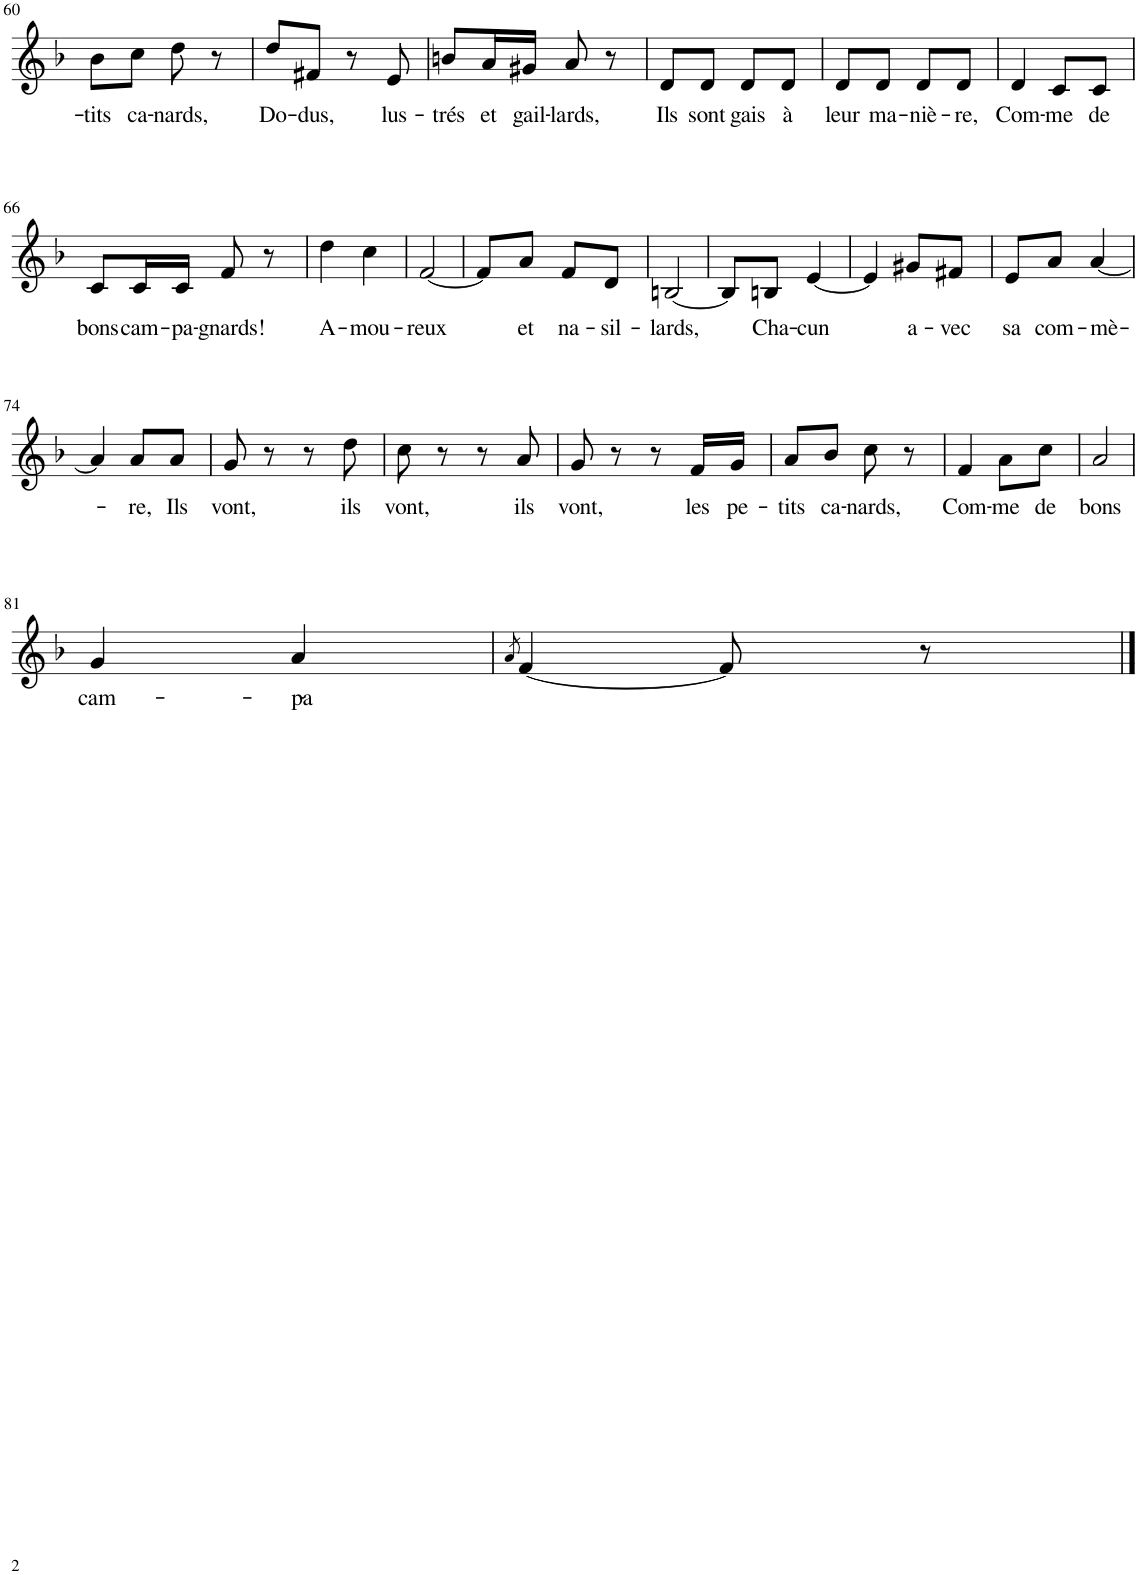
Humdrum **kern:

**kern	**text
*part1	*part1
*staff1	*staff1
*I"Piano	*
*I'Pno	*
!!LO:PB:g=z
*clefG2	*
*k[b-]	*
*M2/4	*
=60	=60
!	!LO:LY:b
8b-\L	-tits
!	!LO:LY:b
8cc\J	ca-
!	!LO:LY:b
8dd\	-nards,
8r	.
=61	=61
!	!LO:LY:b
8dd/L	Do-
!	!LO:LY:b
8f#X/J	-dus,
8r	.
!	!LO:LY:b
8e/	lus-
=62	=62
!	!LO:LY:b
8bn/L	-trés
!	!LO:LY:b
16a/L	et
!	!LO:LY:b
16g#X/JJ	gail-
!	!LO:LY:b
8a/	-lards,
8r	.
=63	=63
!	!LO:LY:b
8d/L	Ils
!	!LO:LY:b
8d/J	sont
!	!LO:LY:b
8d/L	gais
!	!LO:LY:b
8d/J	à
=64	=64
!	!LO:LY:b
8d/L	leur
!	!LO:LY:b
8d/J	ma-
!	!LO:LY:b
8d/L	-niè-
!	!LO:LY:b
8d/J	-re,
=65	=65
!	!LO:LY:b
4d/	Com-
!	!LO:LY:b
8c/L	-me
!	!LO:LY:b
8c/J	de
!!LO:LB:g=z
=66	=66
!	!LO:LY:b
8c/L	bons
!	!LO:LY:b
16c/L	cam-
!	!LO:LY:b
16c/JJ	-pa-
!	!LO:LY:b
8f/	-gnards!
8r	.
=67	=67
!	!LO:LY:b
4dd\	A-
!	!LO:LY:b
4cc\	-mou-
=68	=68
!	!LO:LY:b
[2f/	-reux
=69	=69
8f/L]	.
!	!LO:LY:b
8a/J	et
!	!LO:LY:b
8f/L	na-
!	!LO:LY:b
8d/J	-sil-
=70	=70
!	!LO:LY:b
[2Bn/	-lards,
=71	=71
8B/L]	.
!	!LO:LY:b
8Bn/J	Cha-
!	!LO:LY:b
[4e/	-cun
=72	=72
4e/]	.
!	!LO:LY:b
8g#X/L	a-
!	!LO:LY:b
8f#X/J	-vec
=73	=73
!	!LO:LY:b
8e/L	sa
!	!LO:LY:b
8a/J	com-
!	!LO:LY:b
[4a/	-mè-
!!LO:LB:g=z
=74	=74
4a/]	.
!	!LO:LY:b
8a/L	-re,
!	!LO:LY:b
8a/J	Ils
=75	=75
!	!LO:LY:b
8g/	vont,
8r	.
8r	.
!	!LO:LY:b
8dd\	ils
=76	=76
!	!LO:LY:b
8cc\	vont,
8r	.
8r	.
!	!LO:LY:b
8a/	ils
=77	=77
!	!LO:LY:b
8g/	vont,
8r	.
8r	.
!	!LO:LY:b
16f/LL	les
!	!LO:LY:b
16g/JJ	-pe-
=78	=78
!	!LO:LY:b
8a/L	-tits
!	!LO:LY:b
8b-/J	ca-
!	!LO:LY:b
8cc\	-nards,
8r	.
=79	=79
!	!LO:LY:b
4f/	Com-
!	!LO:LY:b
8a\L	-me
!	!LO:LY:b
8cc\J	de
=80	=80
!	!LO:LY:b
2a/	bons
!!LO:LB:g=z
=81	=81
!	!LO:LY:b
4g/	cam-
!	!LO:LY:b
4a/	-pa-
=82	=82
8qa/	.
[4f/	.
8f/]	.
8r	.
==	==
*-	*-
